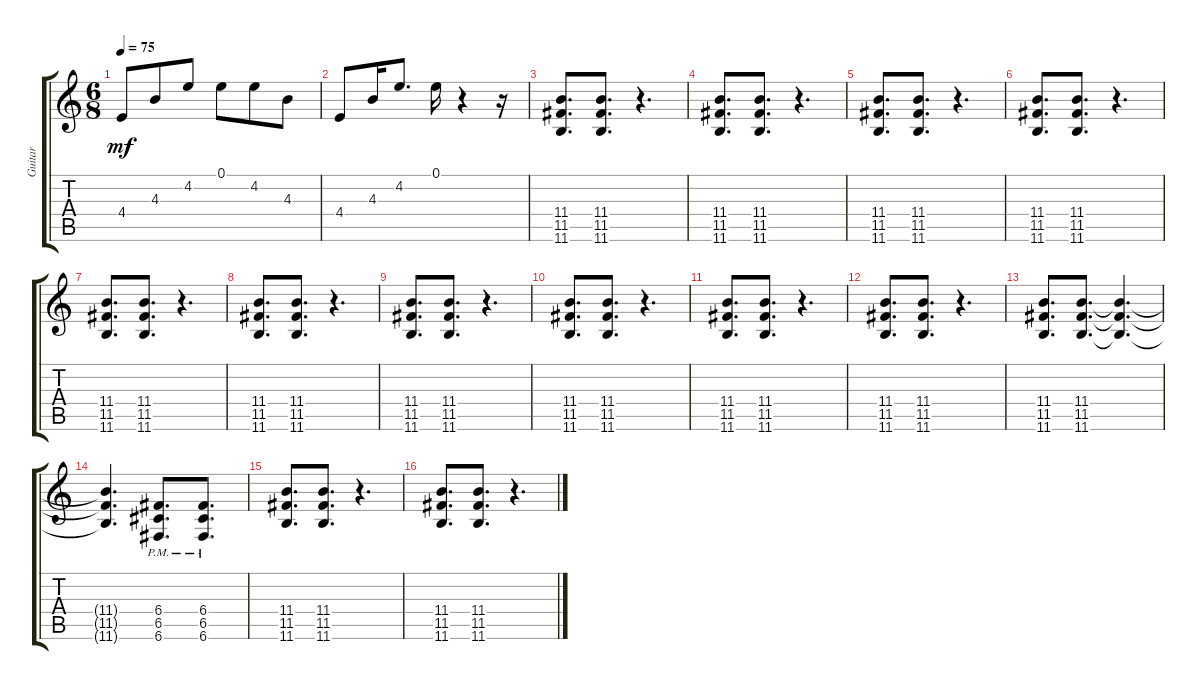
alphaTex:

\track ("Guitar" "Guitar") {mute instrument acousticguitarsteel}
\staff {score tabs}
\tuning (E4 C4 G3 C3 G2 C2) {hide}
\ts (6 8)
\tempo 75
\clef g2
\ks c
4.4.8{dy mf} 4.3.8 4.2.8 0.1.8 4.2.8 4.3.8 |
4.4.8 4.3.16 4.2.8{d} 0.1.16 r.4 r.16 |
(11.4 11.5 11.6).8{d} (11.4 11.5 11.6).8{d} r.4{d} |
(11.4 11.5 11.6).8{d} (11.4 11.5 11.6).8{d} r.4{d} |
(11.4 11.5 11.6).8{d} (11.4 11.5 11.6).8{d} r.4{d} |
(11.4 11.5 11.6).8{d} (11.4 11.5 11.6).8{d} r.4{d} |
(11.4 11.5 11.6).8{d} (11.4 11.5 11.6).8{d} r.4{d} |
(11.4 11.5 11.6).8{d} (11.4 11.5 11.6).8{d} r.4{d} |
(11.4 11.5 11.6).8{d} (11.4 11.5 11.6).8{d} r.4{d} |
(11.4 11.5 11.6).8{d} (11.4 11.5 11.6).8{d} r.4{d} |
(11.4 11.5 11.6).8{d} (11.4 11.5 11.6).8{d} r.4{d} |
(11.4 11.5 11.6).8{d} (11.4 11.5 11.6).8{d} r.4{d} |
(11.4 11.5 11.6).8{d} (11.4 11.5 11.6).8{d} (11.4{t} 11.5{t} 11.6{t}).4{d} |
(11.4{t} 11.5{t} 11.6{t}).4{d} (6.4{pm} 6.5{pm} 6.6{pm}).8{d} (6.4{pm} 6.5{pm} 6.6{pm}).8{d} |
(11.4 11.5 11.6).8{d} (11.4 11.5 11.6).8{d} r.4{d} |
(11.4 11.5 11.6).8{d} (11.4 11.5 11.6).8{d} r.4{d}
